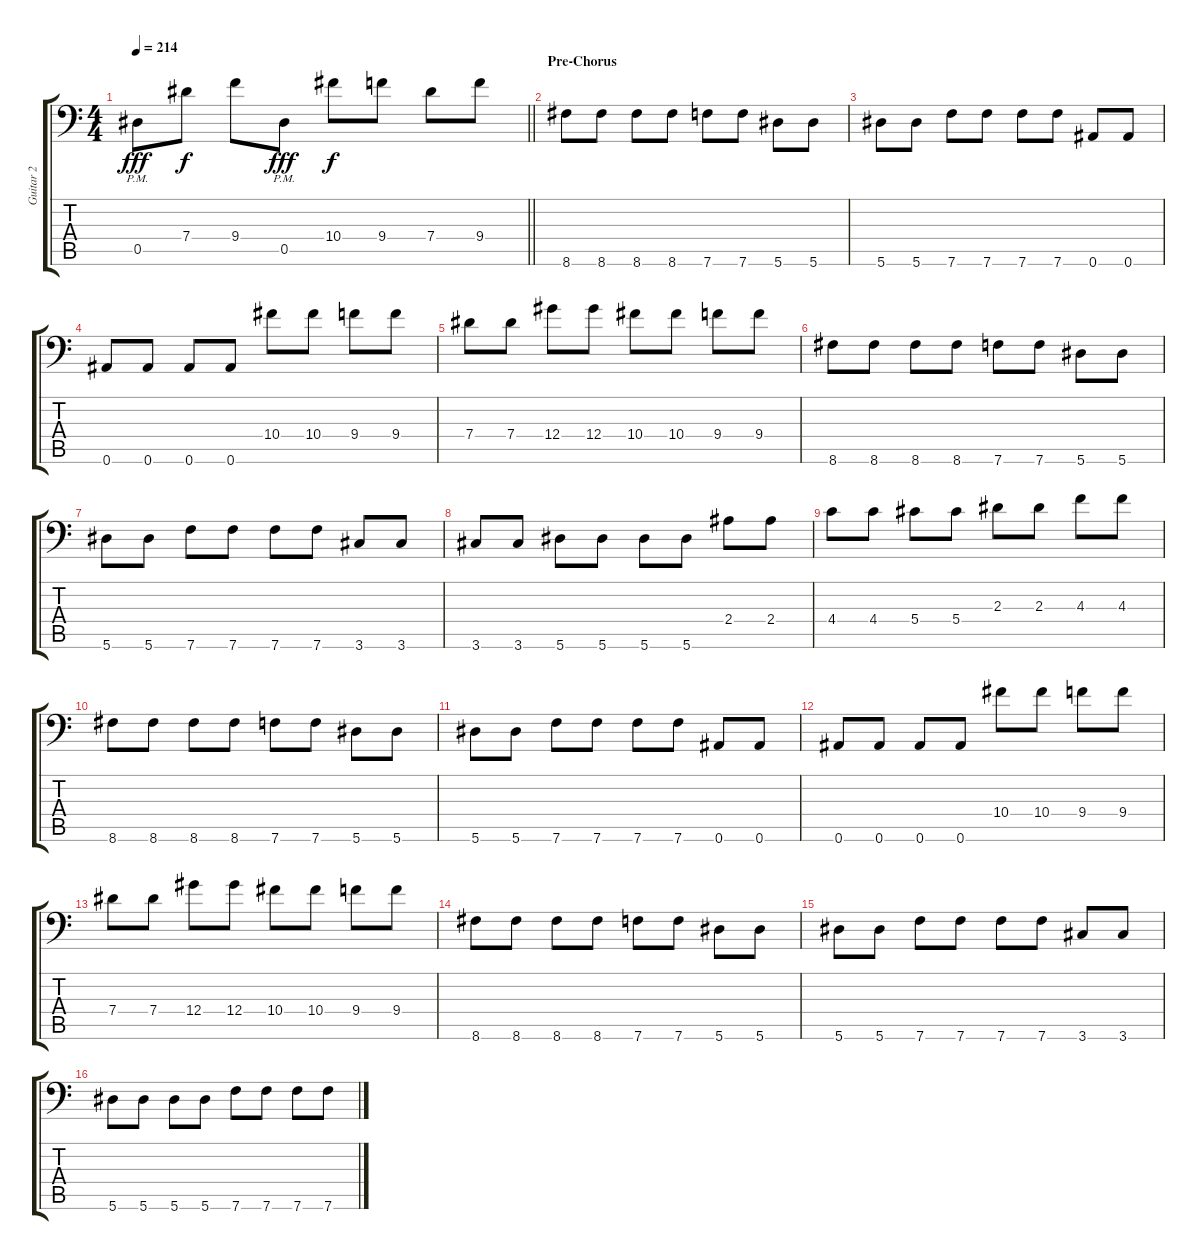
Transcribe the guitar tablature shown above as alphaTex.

\track ("Guitar 2" "Guitar 2") {instrument distortionguitar}
\staff {score tabs}
\tuning (Bb3 F3 Db3 Ab2 Eb2 Bb1) {hide}
\ts (4 4)
\tempo 214
\clef f4
\barLineRight lightlight
\ks c
0.5{pm}.8{dy fff} 7.4.8{dy f} 9.4.8 0.5{pm}.8{dy fff} 10.4.8{dy f} 9.4.8 7.4.8 9.4.8 |
\section ("" "Pre-Chorus")
8.6.8 8.6.8 8.6.8 8.6.8 7.6.8 7.6.8 5.6.8 5.6.8 |
5.6.8 5.6.8 7.6.8 7.6.8 7.6.8 7.6.8 0.6.8 0.6.8 |
0.6.8 0.6.8 0.6.8 0.6.8 10.4.8 10.4.8 9.4.8 9.4.8 |
7.4.8 7.4.8 12.4.8 12.4.8 10.4.8 10.4.8 9.4.8 9.4.8 |
8.6.8 8.6.8 8.6.8 8.6.8 7.6.8 7.6.8 5.6.8 5.6.8 |
5.6.8 5.6.8 7.6.8 7.6.8 7.6.8 7.6.8 3.6.8 3.6.8 |
3.6.8 3.6.8 5.6.8 5.6.8 5.6.8 5.6.8 2.4.8 2.4.8 |
4.4.8 4.4.8 5.4.8 5.4.8 2.3.8 2.3.8 4.3.8 4.3.8 |
8.6.8 8.6.8 8.6.8 8.6.8 7.6.8 7.6.8 5.6.8 5.6.8 |
5.6.8 5.6.8 7.6.8 7.6.8 7.6.8 7.6.8 0.6.8 0.6.8 |
0.6.8 0.6.8 0.6.8 0.6.8 10.4.8 10.4.8 9.4.8 9.4.8 |
7.4.8 7.4.8 12.4.8 12.4.8 10.4.8 10.4.8 9.4.8 9.4.8 |
8.6.8 8.6.8 8.6.8 8.6.8 7.6.8 7.6.8 5.6.8 5.6.8 |
5.6.8 5.6.8 7.6.8 7.6.8 7.6.8 7.6.8 3.6.8 3.6.8 |
5.6.8 5.6.8 5.6.8 5.6.8 7.6.8 7.6.8 7.6.8 7.6.8
